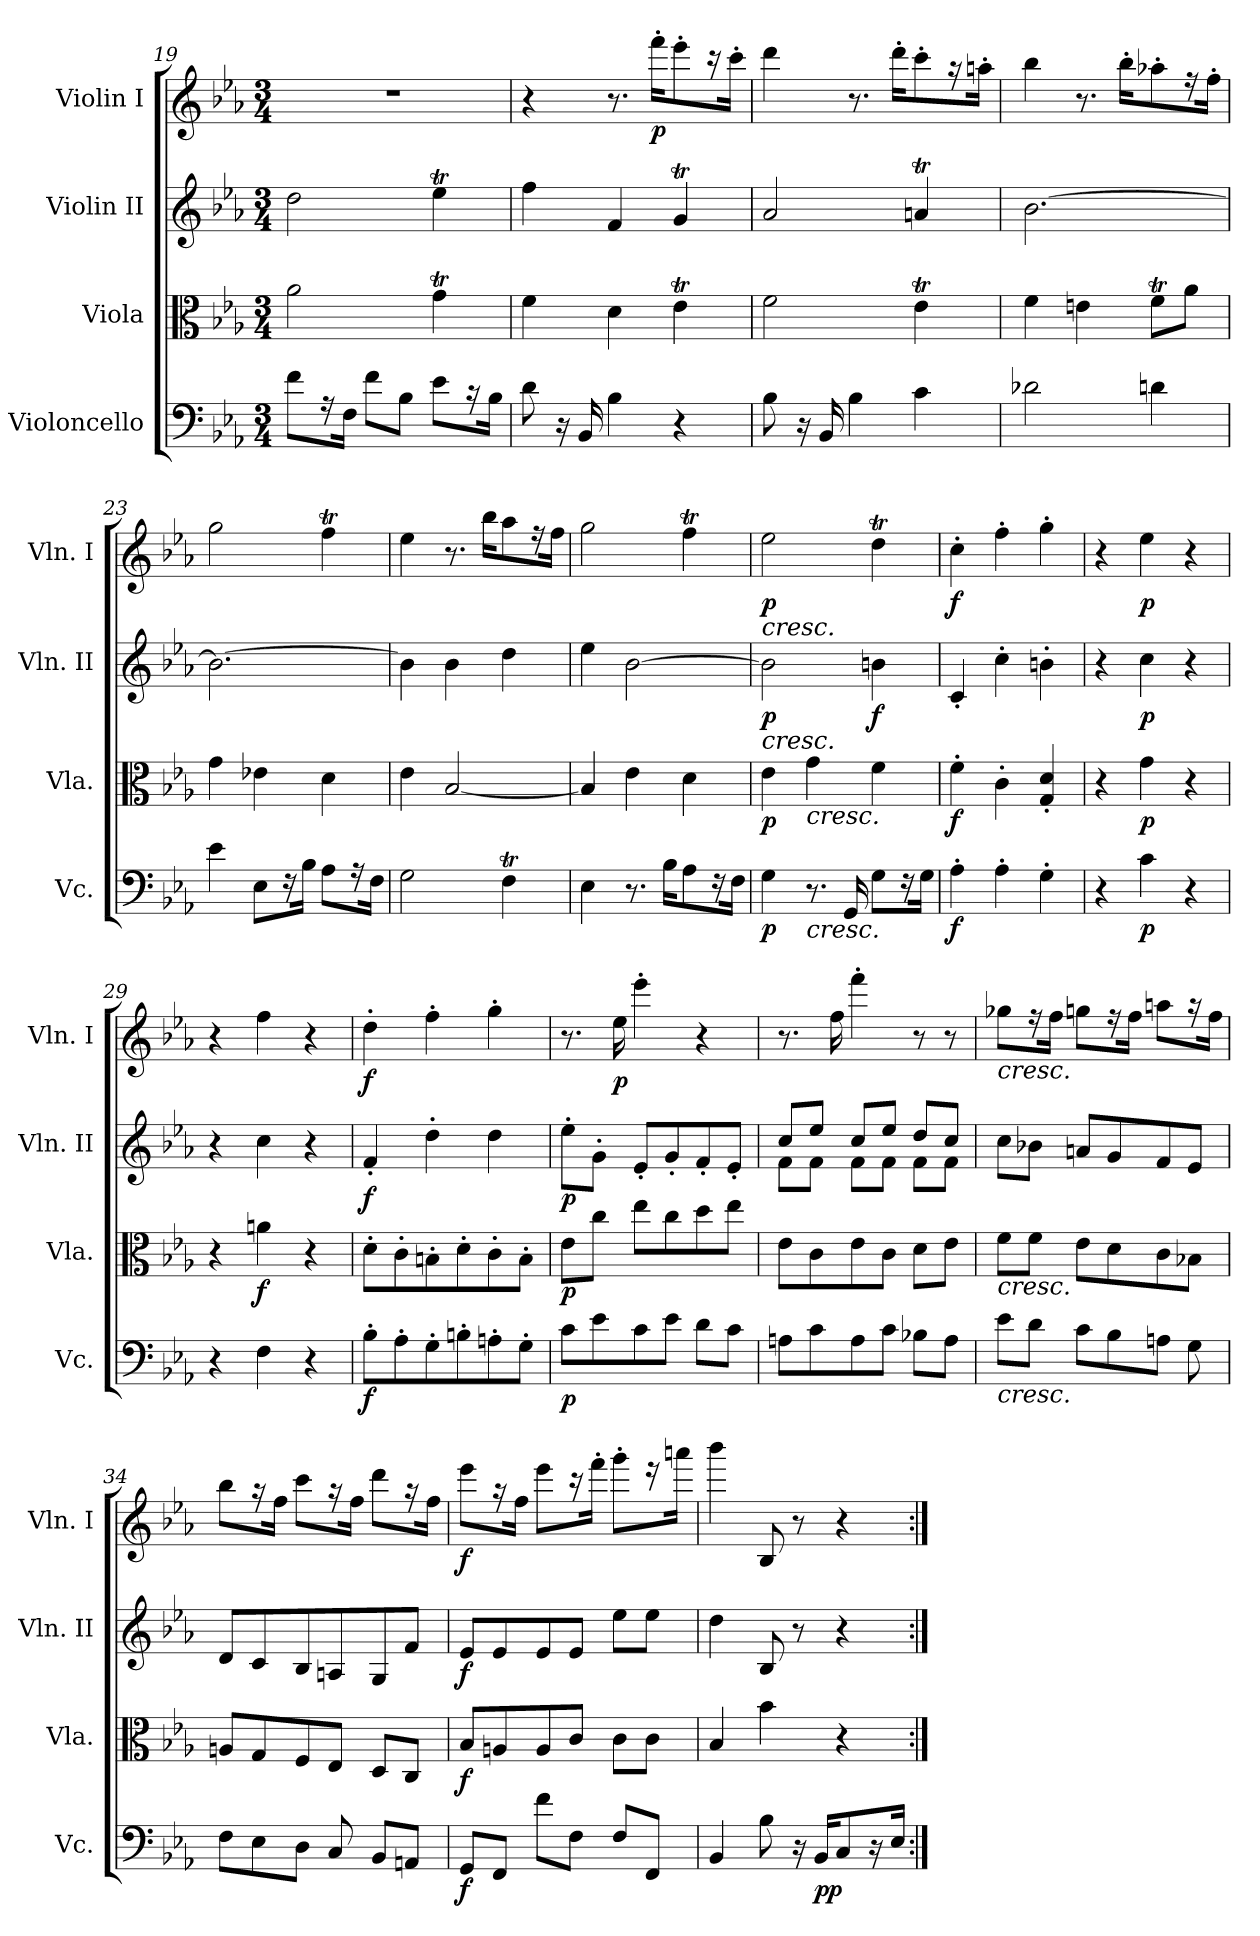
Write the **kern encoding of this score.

**kern	**dynam	**kern	**dynam	**kern	**dynam	**kern	**dynam
*part4	*part4	*part3	*part3	*part2	*part2	*part1	*part1
*staff4	*staff4	*staff3	*staff3	*staff2	*staff2	*staff1	*staff1
*I"Violoncello	*	*I"Viola	*	*I"Violin II	*	*I"Violin I	*
*I'Vc.	*	*I'Vla.	*	*I'Vln. II	*	*I'Vln. I	*
*clefF4	*	*clefC3	*	*clefG2	*	*clefG2	*
*k[b-e-a-]	*	*k[b-e-a-]	*	*k[b-e-a-]	*	*k[b-e-a-]	*
*E-:	*	*E-:	*	*E-:	*	*E-:	*
*M3/4	*	*M3/4	*	*M3/4	*	*M3/4	*
=19	=19	=19	=19	=19	=19	=19	=19
8f\L	.	2a-\	.	2dd\	.	2.r	.
16r	.	.	.	.	.	.	.
16F\Jk	.	.	.	.	.	.	.
8f\L	.	.	.	.	.	.	.
8B-\J	.	.	.	.	.	.	.
8e-\L	.	4gt\	.	4ee-T\	.	.	.
16r	.	.	.	.	.	.	.
16B-\Jk	.	.	.	.	.	.	.
=20	=20	=20	=20	=20	=20	=20	=20
8d\	.	4f\	.	4ff\	.	4r	.
16r	.	.	.	.	.	.	.
16BB-/	.	.	.	.	.	.	.
4B-\	.	4d\	.	4f/	.	8.r	.
!	!	!	!	!	!	!	!LO:DY:b
.	.	.	.	.	.	16fff'\KL	p
4r	.	4e-T\	.	4gt/	.	8eee-'\	.
.	.	.	.	.	.	16r	.
.	.	.	.	.	.	16ccc'\Jk	.
=21	=21	=21	=21	=21	=21	=21	=21
8B-\	.	2f\	.	2a-/	.	4ddd\	.
16r	.	.	.	.	.	.	.
16BB-/	.	.	.	.	.	.	.
4B-\	.	.	.	.	.	8.r	.
.	.	.	.	.	.	16ddd'\KL	.
4c\	.	4e-T\	.	4ant/	.	8ccc'\	.
.	.	.	.	.	.	16r	.
.	.	.	.	.	.	16aan'\Jk	.
=22	=22	=22	=22	=22	=22	=22	=22
2d-X\	.	4f\	.	[2.b-\	.	4bb-\	.
.	.	4en\	.	.	.	8.r	.
.	.	.	.	.	.	16bb-'\KL	.
4dn\	.	8fT\L	.	.	.	8aa-X'\	.
.	.	8a-\J	.	.	.	16r	.
.	.	.	.	.	.	16ff'\Jk	.
=23	=23	=23	=23	=23	=23	=23	=23
4e-\	.	4g\	.	2.b-\_	.	2gg\	.
8E-\L	.	4e-X\	.	.	.	.	.
16r	.	.	.	.	.	.	.
16B-\Jk	.	.	.	.	.	.	.
8A-\L	.	4d\	.	.	.	4ffT\	.
16r	.	.	.	.	.	.	.
16F\Jk	.	.	.	.	.	.	.
=24	=24	=24	=24	=24	=24	=24	=24
2G\	.	4e-\	.	4b-\]	.	4ee-\	.
.	.	[2B-/	.	4b-\	.	8.r	.
.	.	.	.	.	.	16bb-\KL	.
4FT\	.	.	.	4dd\	.	8aa-\	.
.	.	.	.	.	.	16r	.
.	.	.	.	.	.	16ff\Jk	.
=25	=25	=25	=25	=25	=25	=25	=25
4E-\	.	4B-/]	.	4ee-\	.	2gg\	.
8.r	.	4e-\	.	[2b-\	.	.	.
16B-\KL	.	.	.	.	.	.	.
8A-\	.	4d\	.	.	.	4ffT\	.
16r	.	.	.	.	.	.	.
16F\Jk	.	.	.	.	.	.	.
=26	=26	=26	=26	=26	=26	=26	=26
!	!	!	!	!	!	!LO:TX:b:i:t=cresc.	!
!	!	!	!	!LO:TX:b:i:t=cresc.	!	!	!
!	!LO:DY:b	!	!LO:DY:b	!	!LO:DY:b	!	!LO:DY:b
4G\	p	4e-\	p	2b-\]	p	2ee-\	p
!	!	!LO:TX:b:i:t=cresc.	!	!	!	!	!
!LO:TX:b:i:t=cresc.	!	!	!	!	!	!	!
8.r	.	4g\	.	.	.	.	.
16GG/	.	.	.	.	.	.	.
!	!	!	!	!	!LO:DY:b	!	!
8G\L	.	4f\	.	4bn\	f	4ddt\	.
16r	.	.	.	.	.	.	.
16G\Jk	.	.	.	.	.	.	.
=27	=27	=27	=27	=27	=27	=27	=27
!	!LO:DY:b	!	!LO:DY:b	!	!	!	!LO:DY:b
4A-'\	f	4f'\	f	4c'/	.	4cc'\	f
4A-'\	.	4c'\	.	4cc'\	.	4ff'\	.
4G'\	.	4G/' 4d/'	.	4bn'\	.	4gg'\	.
=28	=28	=28	=28	=28	=28	=28	=28
4r	.	4r	.	4r	.	4r	.
!	!LO:DY:b	!	!LO:DY:b	!	!LO:DY:b	!	!LO:DY:b
4c\	p	4g\	p	4cc\	p	4ee-\	p
4r	.	4r	.	4r	.	4r	.
=29	=29	=29	=29	=29	=29	=29	=29
4r	.	4r	.	4r	.	4r	.
!	!	!	!LO:DY:b	!	!	!	!
4F\	.	4an\	f	4cc\	.	4ff\	.
4r	.	4r	.	4r	.	4r	.
=30	=30	=30	=30	=30	=30	=30	=30
!	!LO:DY:b	!	!	!	!LO:DY:b	!	!LO:DY:b
8B-'\L	f	8d'\L	.	4f'/	f	4dd'\	f
8A-'\	.	8c'\	.	.	.	.	.
8G'\	.	8Bn'\	.	4dd'\	.	4ff'\	.
8Bn'\	.	8d'\	.	.	.	.	.
8An'\	.	8c'\	.	4dd\	.	4gg'\	.
8G'\J	.	8B'\J	.	.	.	.	.
=31	=31	=31	=31	=31	=31	=31	=31
!	!LO:DY:b	!	!LO:DY:b	!	!LO:DY:b	!	!
8c\L	p	8e-\L	p	8ee-'\L	p	8.r	.
8e-\	.	8cc\J	.	8g'\J	.	.	.
!	!	!	!	!	!	!	!LO:DY:b
.	.	.	.	.	.	16ee-\	p
8c\	.	8ee-\L	.	8e-'/L	.	4eee-'\	.
8e-\J	.	8cc\	.	8g'/	.	.	.
8d\L	.	8dd\	.	8f'/	.	4r	.
8c\J	.	8ee-\J	.	8e-'/J	.	.	.
=32	=32	=32	=32	=32	=32	=32	=32
*	*	*	*	*^	*	*	*
8An\L	.	8e-\L	.	8cc/L	8f\L	.	8.r	.
8c\	.	8c\	.	8ee-/J	8f\J	.	.	.
.	.	.	.	.	.	.	16ff\	.
8A\	.	8e-\	.	8cc/L	8f\L	.	4fff'\	.
8c\J	.	8c\J	.	8ee-/J	8f\J	.	.	.
8B-X\L	.	8d\L	.	8dd/L	8f\L	.	8r	.
8A\J	.	8e-\J	.	8cc/J	8f\J	.	8r	.
=33	=33	=33	=33	=33	=33	=33	=33	=33
!	!	!	!	!	!	!	!LO:TX:b:i:t=cresc.	!
!	!	!	!	!LO:TX:b:i:t=cresc.	!	!	!	!
!	!	!LO:TX:b:i:t=cresc.	!	!	!	!	!	!
!LO:TX:b:i:t=cresc.	!	!	!	!	!	!	!	!
*	*	*	*	*v	*v	*	*	*
8e-\L	.	8f\L	.	8cc\L	.	8gg-X\L	.
8d\J	.	8f\J	.	8b-X\J	.	16r	.
.	.	.	.	.	.	16ff\Jk	.
8c\L	.	8e-\L	.	8an/L	.	8ggn\L	.
8B-\	.	8d\	.	8g/	.	16r	.
.	.	.	.	.	.	16ff\Jk	.
8An\J	.	8c\	.	8f/	.	8aan\L	.
8G\	.	8B-X\J	.	8e-/J	.	16r	.
.	.	.	.	.	.	16ff\Jk	.
=34	=34	=34	=34	=34	=34	=34	=34
8F\L	.	8An/L	.	8d/L	.	8bb-\L	.
8E-\	.	8G/	.	8c/	.	16r	.
.	.	.	.	.	.	16ff\Jk	.
8D\J	.	8F/	.	8B-/	.	8ccc\L	.
8C/	.	8E-/J	.	8An/	.	16r	.
.	.	.	.	.	.	16ff\Jk	.
8BB-/L	.	8D/L	.	8G/	.	8ddd\L	.
8AAn/J	.	8C/J	.	8f/J	.	16r	.
.	.	.	.	.	.	16ff\Jk	.
=35	=35	=35	=35	=35	=35	=35	=35
!	!LO:DY:b	!	!LO:DY:b	!	!LO:DY:b	!	!LO:DY:b
8GG/L	f	8B-/L	f	8e-/L	f	8eee-\L	f
8FF/J	.	8An/	.	8e-/	.	16r	.
.	.	.	.	.	.	16ff\Jk	.
8f\L	.	8A/	.	8e-/	.	8eee-\L	.
8F\J	.	8c/J	.	8e-/J	.	16r	.
.	.	.	.	.	.	16fff'\Jk	.
8F/L	.	8c\L	.	8ee-\L	.	8ggg'\L	.
8FF/J	.	8c\J	.	8ee-\J	.	16r	.
.	.	.	.	.	.	16aaan\Jk	.
=36	=36	=36	=36	=36	=36	=36	=36
4BB-/	.	4B-/	.	4dd\	.	4bbb-\	.
8B-\	.	4b-\	.	8B-/	.	8B-/	.
16r	.	.	.	8r	.	8r	.
!	!LO:DY:b	!	!	!	!	!	!
16BB-/KL	pp	.	.	.	.	.	.
8C/	.	4r	.	4r	.	4r	.
16r	.	.	.	.	.	.	.
16E-/Jk	.	.	.	.	.	.	.
=:|!	=:|!	=:|!	=:|!	=:|!	=:|!	=:|!	=:|!
*-	*-	*-	*-	*-	*-	*-	*-
